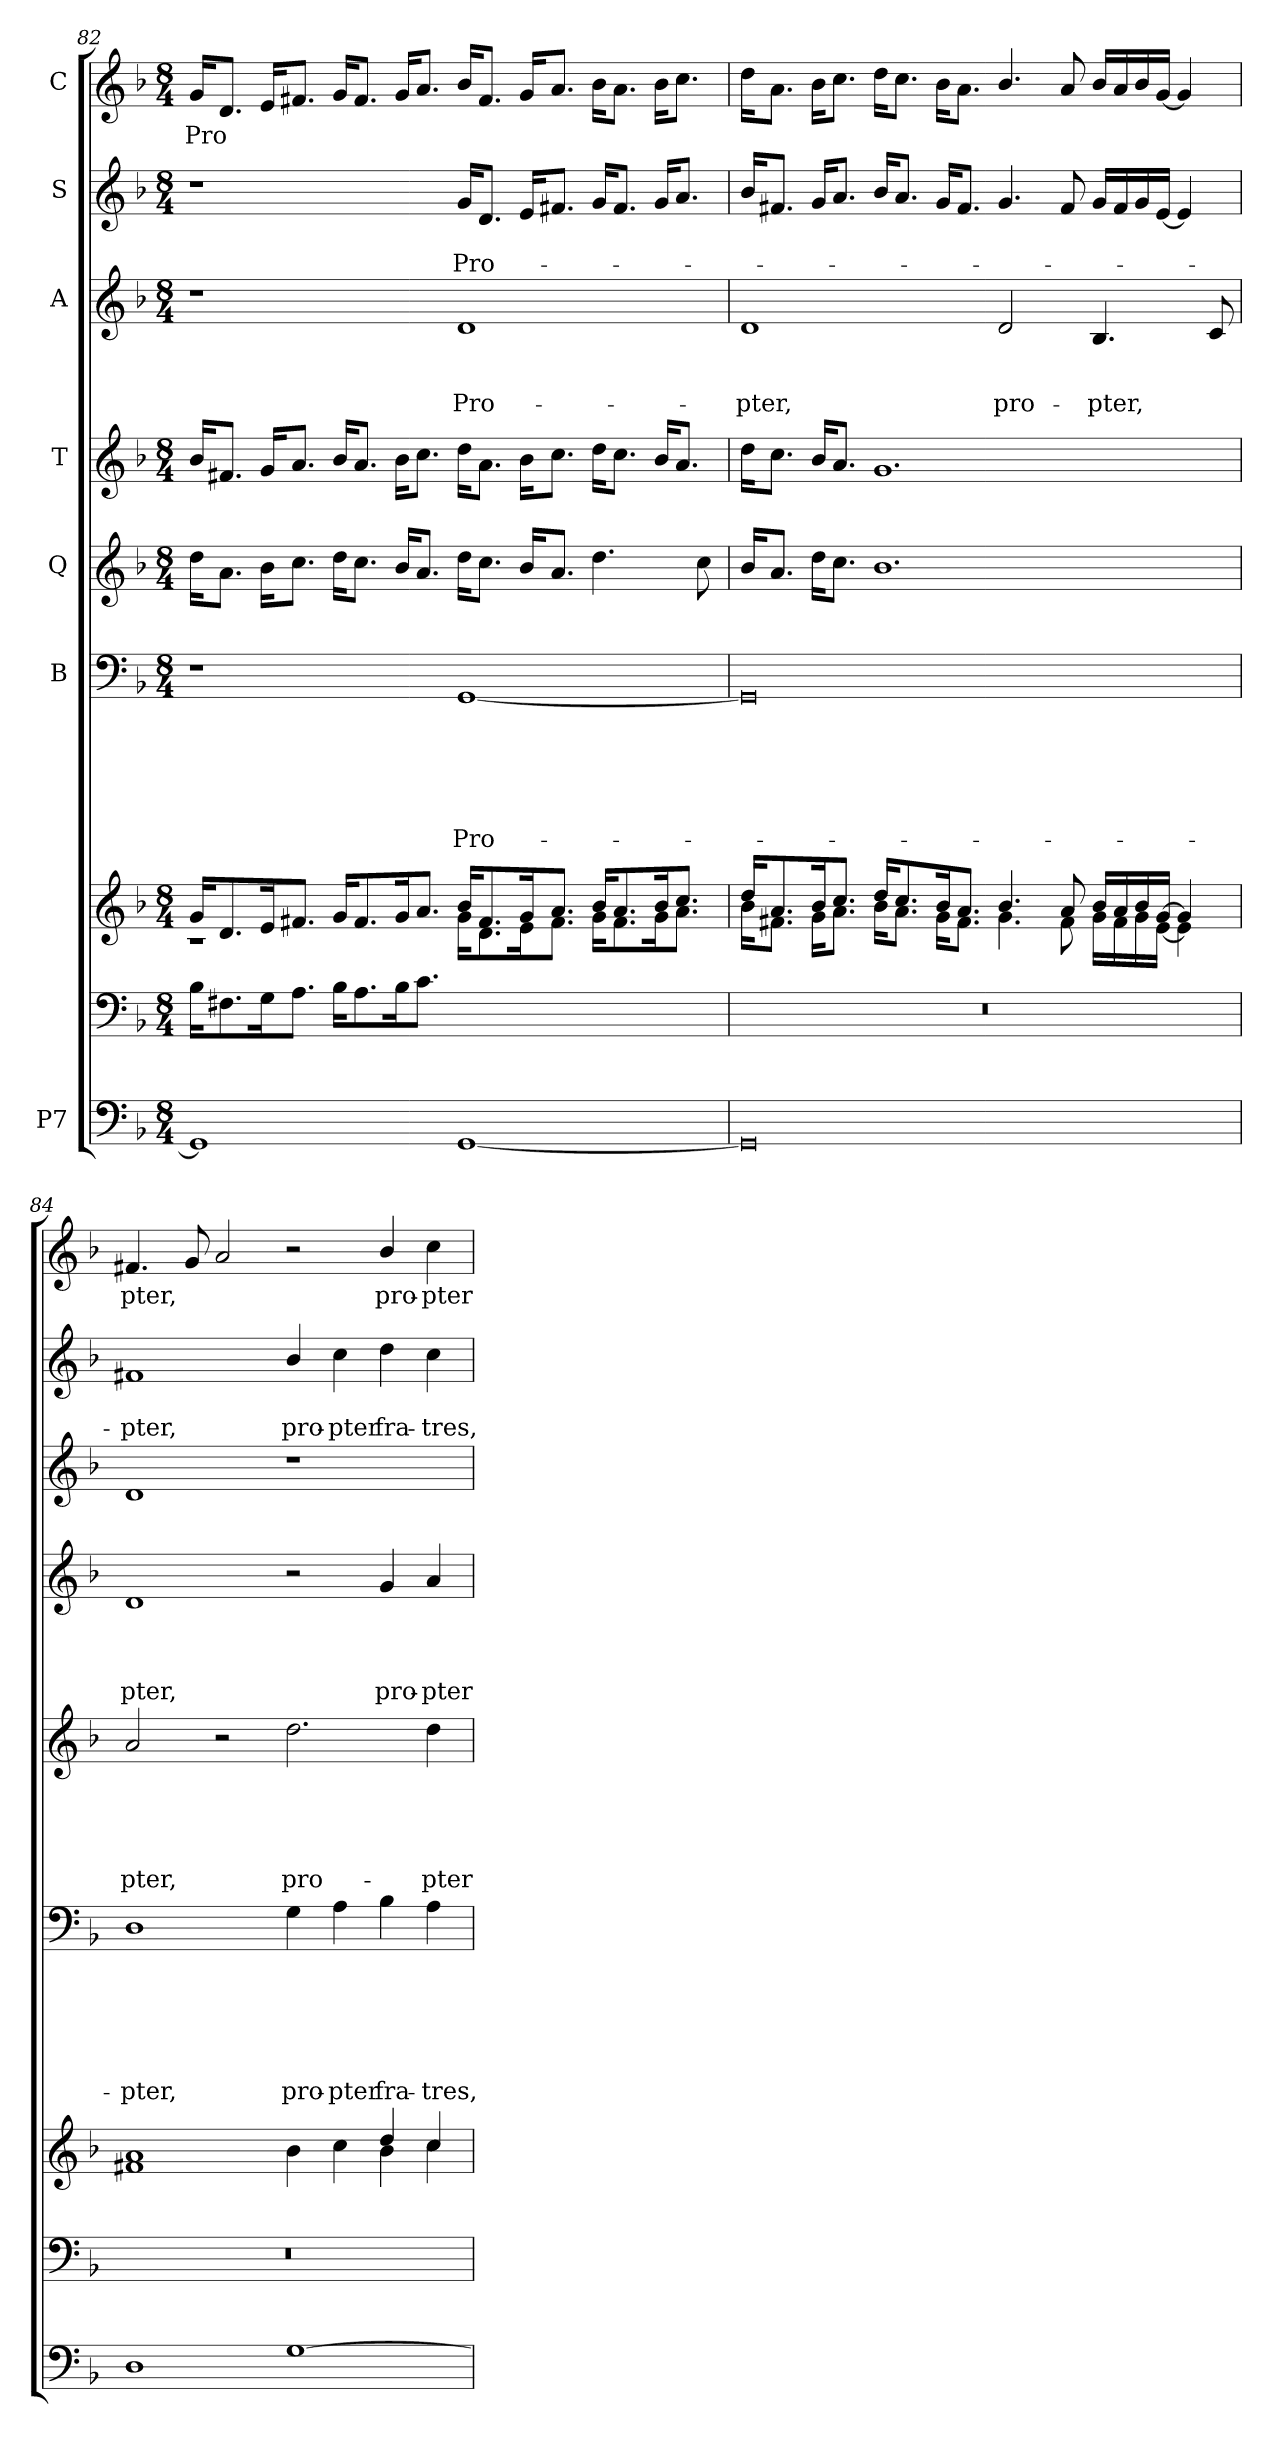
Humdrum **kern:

**kern	**kern	**kern	**kern	**text	**text	**text	**text	**text	**text	**kern	**text	**text	**text	**text	**text	**kern	**text	**text	**text	**text	**kern	**text	**text	**text	**kern	**text	**text	**kern	**text
*part7	*part7	*part7	*part6	*part6	*part6	*part6	*part6	*part6	*part6	*part5	*part5	*part5	*part5	*part5	*part5	*part4	*part4	*part4	*part4	*part4	*part3	*part3	*part3	*part3	*part2	*part2	*part2	*part1	*part1
*staff9	*staff8	*staff7	*staff6	*staff6	*staff6	*staff6	*staff6	*staff6	*staff6	*staff5	*staff5	*staff5	*staff5	*staff5	*staff5	*staff4	*staff4	*staff4	*staff4	*staff4	*staff3	*staff3	*staff3	*staff3	*staff2	*staff2	*staff2	*staff1	*staff1
*I"P7	*	*	*I"B	*	*	*	*	*	*	*I"Q	*	*	*	*	*	*I"T	*	*	*	*	*I"A	*	*	*	*I"S	*	*	*I"C	*
*clefF4	*clefF4	*clefG2	*clefF4	*	*	*	*	*	*	*clefG2	*	*	*	*	*	*clefG2	*	*	*	*	*clefG2	*	*	*	*clefG2	*	*	*clefG2	*
*	*	*	*	*	*	*	*	*	*	*ITrd7c12	*	*	*	*	*	*ITrd7c12	*	*	*	*	*	*	*	*	*	*	*	*	*
*k[b-]	*k[b-]	*k[b-]	*k[b-]	*	*	*	*	*	*	*k[b-]	*	*	*	*	*	*k[b-]	*	*	*	*	*k[b-]	*	*	*	*k[b-]	*	*	*k[b-]	*
*F:	*F:	*F:	*F:	*	*	*	*	*	*	*F:	*	*	*	*	*	*F:	*	*	*	*	*F:	*	*	*	*F:	*	*	*F:	*
*M8/4	*M8/4	*M8/4	*M8/4	*	*	*	*	*	*	*M8/4	*	*	*	*	*	*M8/4	*	*	*	*	*M8/4	*	*	*	*M8/4	*	*	*M8/4	*
=82	=82	=82	=82	=82	=82	=82	=82	=82	=82	=82	=82	=82	=82	=82	=82	=82	=82	=82	=82	=82	=82	=82	=82	=82	=82	=82	=82	=82	=82
*	*	*^	*	*	*	*	*	*	*	*	*	*	*	*	*	*	*	*	*	*	*	*	*	*	*	*	*	*	*
!	!	!	!	!	!	!	!	!	!	!	!	!	!	!	!	!	!	!	!	!	!	!	!	!	!	!	!	!	!	!LO:LY:b
1GG]	16B-\KL	16g/KL	1rc	1r	.	.	.	.	.	.	16d\KL	.	.	.	.	.	16B-/KL	.	.	.	.	1r	.	.	.	1r	.	.	16g/KL	Pro
.	8.F#X\	8.d/	.	.	.	.	.	.	.	.	8.A\J	.	.	.	.	.	8.F#X/J	.	.	.	.	.	.	.	.	.	.	.	8.d/J	.
.	16G\k	16e/k	.	.	.	.	.	.	.	.	16B-\KL	.	.	.	.	.	16G/KL	.	.	.	.	.	.	.	.	.	.	.	16e/KL	.
.	8.A\J	8.f#X/J	.	.	.	.	.	.	.	.	8.c\J	.	.	.	.	.	8.A/J	.	.	.	.	.	.	.	.	.	.	.	8.f#X/J	.
.	16B-\KL	16g/KL	.	.	.	.	.	.	.	.	16d\KL	.	.	.	.	.	16B-/KL	.	.	.	.	.	.	.	.	.	.	.	16g/KL	.
.	8.A\	8.f#/	.	.	.	.	.	.	.	.	8.c\J	.	.	.	.	.	8.A/J	.	.	.	.	.	.	.	.	.	.	.	8.f#/J	.
.	16B-\k	16g/k	.	.	.	.	.	.	.	.	16B-/KL	.	.	.	.	.	16B-\KL	.	.	.	.	.	.	.	.	.	.	.	16g/KL	.
.	8.c\J	8.a/J	.	.	.	.	.	.	.	.	8.A/J	.	.	.	.	.	8.c\J	.	.	.	.	.	.	.	.	.	.	.	8.a/J	.
!	!	!	!	!	!	!	!	!	!	!LO:LY:b	!	!	!	!	!	!	!	!	!	!	!	!	!	!	!LO:LY:b	!	!	!LO:LY:b	!	!
[<1GG	1ryy	16b-/KL	16g\KL	[<1GG	.	.	.	.	.	Pro-	16d\KL	.	.	.	.	.	16d\KL	.	.	.	.	1d	.	.	Pro-	16g/KL	.	Pro-	16b-/KL	.
.	.	8.f#i/	8.d\	.	.	.	.	.	.	.	8.c\J	.	.	.	.	.	8.A\J	.	.	.	.	.	.	.	.	8.d/J	.	.	8.f#i/J	.
.	.	16g/k	16e\k	.	.	.	.	.	.	.	16B-/KL	.	.	.	.	.	16B-\KL	.	.	.	.	.	.	.	.	16e/KL	.	.	16g/KL	.
.	.	8.a/J	8.f#i\J	.	.	.	.	.	.	.	8.A/J	.	.	.	.	.	8.c\J	.	.	.	.	.	.	.	.	8.f#X/J	.	.	8.a/J	.
.	.	16b-/KL	16g\KL	.	.	.	.	.	.	.	4.d\	.	.	.	.	.	16d\KL	.	.	.	.	.	.	.	.	16g/KL	.	.	16b-\KL	.
.	.	8.a/	8.f#\	.	.	.	.	.	.	.	.	.	.	.	.	.	8.c\J	.	.	.	.	.	.	.	.	8.f#/J	.	.	8.a\J	.
.	.	16b-/k	16g\k	.	.	.	.	.	.	.	.	.	.	.	.	.	16B-/KL	.	.	.	.	.	.	.	.	16g/KL	.	.	16b-\KL	.
.	.	8.cc/J	8.a\J	.	.	.	.	.	.	.	.	.	.	.	.	.	8.A/J	.	.	.	.	.	.	.	.	8.a/J	.	.	8.cc\J	.
.	.	.	.	.	.	.	.	.	.	.	8c\	.	.	.	.	.	.	.	.	.	.	.	.	.	.	.	.	.	.	.
!!LO:PB:g=z
=83	=83	=83	=83	=83	=83	=83	=83	=83	=83	=83	=83	=83	=83	=83	=83	=83	=83	=83	=83	=83	=83	=83	=83	=83	=83	=83	=83	=83	=83	=83
!	!	!	!	!	!	!	!	!	!	!	!	!	!	!	!	!	!	!	!	!	!	!	!	!	!LO:LY:b	!	!	!	!	!
0GG]	0r	16dd/KL	16b-\KL	0GG]	.	.	.	.	.	.	16B-/KL	.	.	.	.	.	16d\KL	.	.	.	.	1d	.	.	-pter,	16b-/KL	.	.	16dd\KL	.
.	.	8.a/	8.f#X\J	.	.	.	.	.	.	.	8.A/J	.	.	.	.	.	8.c\J	.	.	.	.	.	.	.	.	8.f#X/J	.	.	8.a\J	.
.	.	16b-/k	16g\KL	.	.	.	.	.	.	.	16d\KL	.	.	.	.	.	16B-/KL	.	.	.	.	.	.	.	.	16g/KL	.	.	16b-\KL	.
.	.	8.cc/J	8.a\J	.	.	.	.	.	.	.	8.c\J	.	.	.	.	.	8.A/J	.	.	.	.	.	.	.	.	8.a/J	.	.	8.cc\J	.
.	.	16dd/KL	16b-\KL	.	.	.	.	.	.	.	1.B-	.	.	.	.	.	1.G	.	.	.	.	.	.	.	.	16b-/KL	.	.	16dd\KL	.
.	.	8.cc/	8.a\J	.	.	.	.	.	.	.	.	.	.	.	.	.	.	.	.	.	.	.	.	.	.	8.a/J	.	.	8.cc\J	.
.	.	16b-/k	16g\KL	.	.	.	.	.	.	.	.	.	.	.	.	.	.	.	.	.	.	.	.	.	.	16g/KL	.	.	16b-\KL	.
.	.	8.a/J	8.f#\J	.	.	.	.	.	.	.	.	.	.	.	.	.	.	.	.	.	.	.	.	.	.	8.f#/J	.	.	8.a\J	.
!	!	!	!	!	!	!	!	!	!	!	!	!	!	!	!	!	!	!	!	!	!	!	!	!	!LO:LY:b	!	!	!	!	!
.	.	4.b-/	4.g\	.	.	.	.	.	.	.	.	.	.	.	.	.	.	.	.	.	.	2d/	.	.	pro-	4.g/	.	.	4.b-/	.
.	.	8a/	8f#\	.	.	.	.	.	.	.	.	.	.	.	.	.	.	.	.	.	.	.	.	.	.	8f#/	.	.	8a/	.
!	!	!	!	!	!	!	!	!	!	!	!	!	!	!	!	!	!	!	!	!	!	!	!	!	!LO:LY:b	!	!	!	!	!
.	.	16b-/LL	16g\LL	.	.	.	.	.	.	.	.	.	.	.	.	.	.	.	.	.	.	4.B-/	.	.	-pter,	16g/LL	.	.	16b-/LL	.
.	.	16a/	16f#\	.	.	.	.	.	.	.	.	.	.	.	.	.	.	.	.	.	.	.	.	.	.	16f#/	.	.	16a/	.
.	.	16b-/	16g\	.	.	.	.	.	.	.	.	.	.	.	.	.	.	.	.	.	.	.	.	.	.	16g/	.	.	16b-/	.
.	.	[<16g/JJ	[>16e\JJ	.	.	.	.	.	.	.	.	.	.	.	.	.	.	.	.	.	.	.	.	.	.	[<16e/JJ	.	.	[<16g/JJ	.
.	.	4g/]	4e\]	.	.	.	.	.	.	.	.	.	.	.	.	.	.	.	.	.	.	.	.	.	.	4e/]	.	.	4g/]	.
.	.	.	.	.	.	.	.	.	.	.	.	.	.	.	.	.	.	.	.	.	.	8c/	.	.	.	.	.	.	.	.
=84	=84	=84	=84	=84	=84	=84	=84	=84	=84	=84	=84	=84	=84	=84	=84	=84	=84	=84	=84	=84	=84	=84	=84	=84	=84	=84	=84	=84	=84	=84
*	*	*MM148	*	*MM148	*	*	*	*	*	*	*MM148	*	*	*	*	*	*MM148	*	*	*	*	*MM148	*	*	*	*MM148	*	*	*MM148	*
!	!	!	!	!	!	!	!	!	!	!LO:LY:b	!	!	!	!	!	!LO:LY:b	!	!	!	!	!LO:LY:b	!	!	!	!	!	!	!LO:LY:b	!	!LO:LY:b
1D	0r	1a	1f#X	1D	.	.	.	.	.	-pter,	2A/	.	.	.	.	-pter,	1D	.	.	.	-pter,	1d	.	.	.	1f#X	.	-pter,	4.f#X/	pter,
.	.	.	.	.	.	.	.	.	.	.	.	.	.	.	.	.	.	.	.	.	.	.	.	.	.	.	.	.	8g/	.
.	.	.	.	.	.	.	.	.	.	.	2r	.	.	.	.	.	.	.	.	.	.	.	.	.	.	.	.	.	2a/	.
!	!	!	!	!	!	!	!	!	!	!LO:LY:b	!	!	!	!	!	!LO:LY:b	!	!	!	!	!	!	!	!	!	!	!	!LO:LY:b	!	!
[>1G	.	2ryy	4b-\	4G\	.	.	.	.	.	pro-	2.d\	.	.	.	.	pro-	2r	.	.	.	.	1r	.	.	.	4b-/	.	pro-	2r	.
!	!	!	!	!	!	!	!	!	!	!LO:LY:b	!	!	!	!	!	!	!	!	!	!	!	!	!	!	!	!	!	!LO:LY:b	!	!
.	.	.	4cc\	4A\	.	.	.	.	.	-pter	.	.	.	.	.	.	.	.	.	.	.	.	.	.	.	4cc\	.	-pter	.	.
!	!	!	!	!	!	!	!	!	!	!LO:LY:b	!	!	!	!	!	!	!	!	!	!	!LO:LY:b	!	!	!	!	!	!	!LO:LY:b	!	!LO:LY:b
.	.	4b-\	4dd/	4B-\	.	.	.	.	.	fra-	.	.	.	.	.	.	4G/	.	.	.	pro-	.	.	.	.	4dd\	.	fra-	4b-/	pro-
!	!	!	!	!	!	!	!	!	!	!LO:LY:b	!	!	!	!	!	!LO:LY:b	!	!	!	!	!LO:LY:b	!	!	!	!	!	!	!LO:LY:b	!	!LO:LY:b
.	.	4cc/	4cc\	4A\	.	.	.	.	.	-tres,	4d\	.	.	.	.	-pter	4A/	.	.	.	-pter	.	.	.	.	4cc\	.	-tres,	4cc\	-pter
*	*	*v	*v	*	*	*	*	*	*	*	*	*	*	*	*	*	*	*	*	*	*	*	*	*	*	*	*	*	*	*
=	=	=	=	=	=	=	=	=	=	=	=	=	=	=	=	=	=	=	=	=	=	=	=	=	=	=	=	=	=
*-	*-	*-	*-	*-	*-	*-	*-	*-	*-	*-	*-	*-	*-	*-	*-	*-	*-	*-	*-	*-	*-	*-	*-	*-	*-	*-	*-	*-	*-
